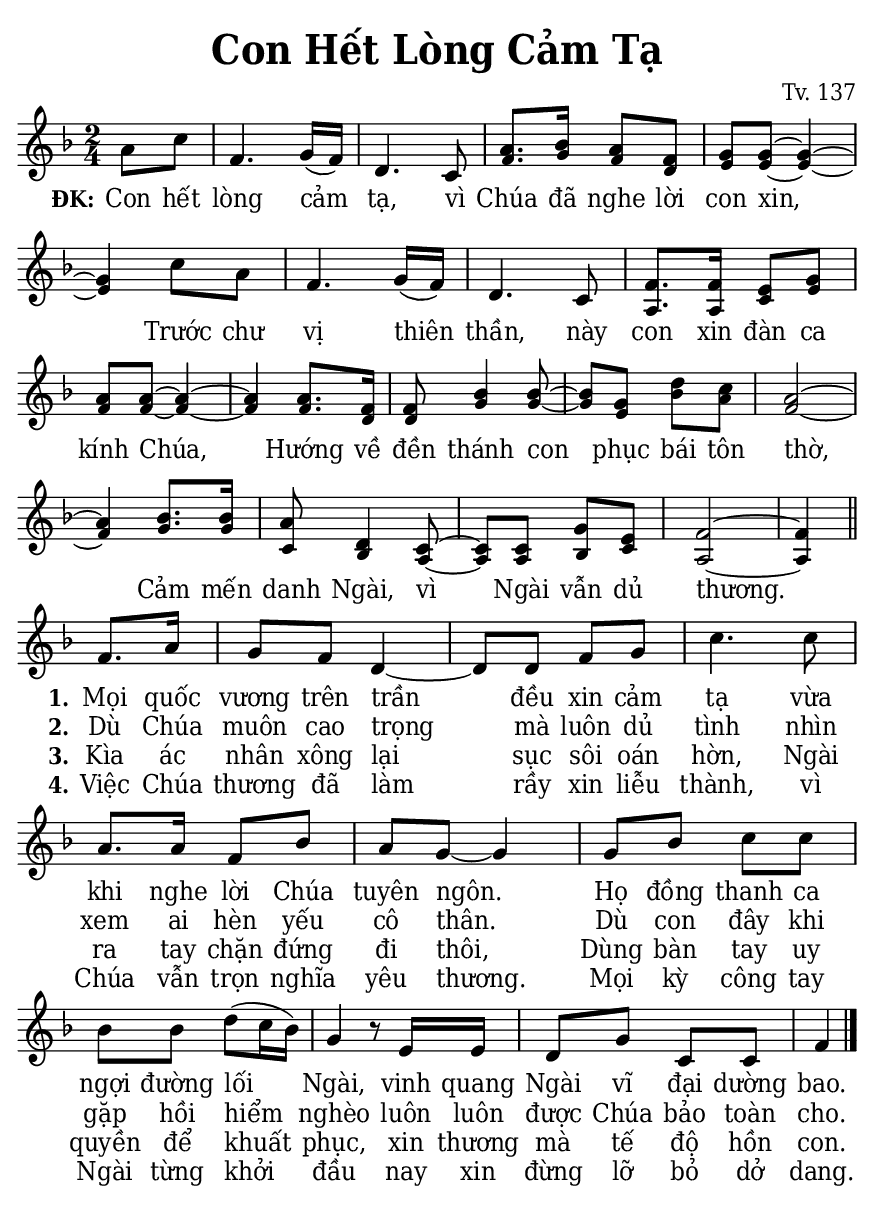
% Cài đặt chung\
\version "2.22.1"
\include "english.ly"

\header {
  title = \markup { \fontsize #1 "Con Hết Lòng Cảm Tạ" }
  composer = "Tv. 137"
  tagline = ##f
}

% Nhạc phiên khúc
nhacPhienKhucSop = \relative c'' {
  \partial 4 a8 c |
  f,4. g16 (f) |
  d4. c8 |
  a'8. bf16 a8 f |
  g g ~ g4 ~ |
  g c8 a |
  f4. g16 (f) |
  d4. c8 |
  f8. f16 e8 g |
  a8 a ~ a4 ~ |
  a a8. f16 |
  f8 bf4 bf8 ~ |
  bf g d' c |
  a2 ~ |
  a4 bf8. bf16 |
  a8 d,4 c8 ~ |
  c c g' e |
  f2 ~ |
  f4 \bar "||" \break
  
  f8. a16 |
  g8 f d4 ~ |
  d8 d f g |
  c4. c8 |
  a8. a16 f8 bf |
  a g ~ g4 |
  g8 bf c c |
  bf bf d (c16 bf) |
  g4 r8 e16 e |
  d8 g c, c |
  f4 \bar "|."
}

nhacPhienKhucAlto = \relative c'' {
  a8 c |
  f,4. g16 (f) |
  d4. c8 |
  f8. g16 f8 d |
  e e ~ e4 ~ |
  e c'8 a |
  f4. g16 (f) |
  d4. c8 |
  a8. a16 c8 e |
  f f ~ f4 ~ |
  f f8. d16 |
  d8 g4 g8 ~ |
  g e bf' a |
  f2 ~ |
  f4 g8. g16 |
  c,8 bf4 a8 ~ |
  a a bf c |
  a2 ~ |
  a4
}

% Lời phiên khúc
loiPhienKhucSop = \lyrics {
  \set stanza = "ĐK:"
  Con hết lòng cảm tạ,
  vì Chúa đã nghe lời con xin,
  Trước chư vị thiên thần,
  này con xin đàn ca kính Chúa,
  Hướng về đền thánh con phục bái tôn thờ,
  Cảm mến danh Ngài,
  vì Ngài vẫn dủ thương.
  <<
    {
      \set stanza = "1."
      Mọi quốc vương trên trần đều xin cảm tạ
      vừa khi nghe lời Chúa tuyên ngôn.
      Họ đồng thanh ca ngợi đường lối Ngài,
      vinh quang Ngài vĩ đại dường bao.
    }
    \new Lyrics {
	    \set associatedVoice = "beSop"
	    \set stanza = "2."
	    Dù Chúa muôn cao trọng mà luôn dủ tình
	    nhìn xem ai hèn yếu cô thân.
	    Dù con đây khi gặp hồi hiểm nghèo
	    luôn luôn được Chúa bảo toàn cho.
    }
    \new Lyrics {
	    \set associatedVoice = "beSop"
	    \set stanza = "3."
	    Kìa ác nhân xông lại sục sôi oán hờn,
	    Ngài ra tay chặn đứng đi thôi,
	    Dùng bàn tay uy quyền để khuất phục,
	    xin thương mà tế độ hồn con.
    }
    \new Lyrics {
	    \set associatedVoice = "beSop"
	    \set stanza = "4."
	    Việc Chúa thương đã làm rầy xin liễu thành,
	    vì Chúa vẫn trọn nghĩa yêu thương.
	    Mọi kỳ công tay Ngài từng khởi đầu
	    nay xin đừng lỡ bỏ dở dang.
    }
  >>
}

% Dàn trang
\paper {
  #(set-paper-size "a5")
  top-margin = 3\mm
  bottom-margin = 3\mm
  left-margin = 3\mm
  right-margin = 3\mm
  indent = #0
  #(define fonts
	 (make-pango-font-tree "Deja Vu Serif Condensed"
	 		       "Deja Vu Serif Condensed"
			       "Deja Vu Serif Condensed"
			       (/ 20 20)))
  print-page-number = ##f
}

TongNhip = {
  \key f \major \time 2/4
  \set Timing.beamExceptions = #'()
  \set Timing.baseMoment = #(ly:make-moment 1/4)
}

% Đổi kích thước nốt cho bè phụ
notBePhu =
#(define-music-function (font-size music) (number? ly:music?)
   (for-some-music
     (lambda (m)
       (if (music-is-of-type? m 'rhythmic-event)
           (begin
             (set! (ly:music-property m 'tweaks)
                   (cons `(font-size . ,font-size)
                         (ly:music-property m 'tweaks)))
             #t)
           #f))
     music)
   music)

\score {
  \new ChoirStaff <<
    \new Staff \with {
        \consists "Merge_rests_engraver"
        printPartCombineTexts = ##f
      }
      <<
      \new Voice \TongNhip \partCombine 
        \nhacPhienKhucSop
        \notBePhu -1 { \nhacPhienKhucAlto }
      \new NullVoice = beSop \nhacPhienKhucSop
      \new Lyrics \lyricsto beSop \loiPhienKhucSop
      >>
  >>
  \layout {
    \override Lyrics.LyricSpace.minimum-distance = #1
    \override Score.BarNumber.break-visibility = ##(#f #f #f)
    \override Score.SpacingSpanner.uniform-stretching = ##t
  } 
}
